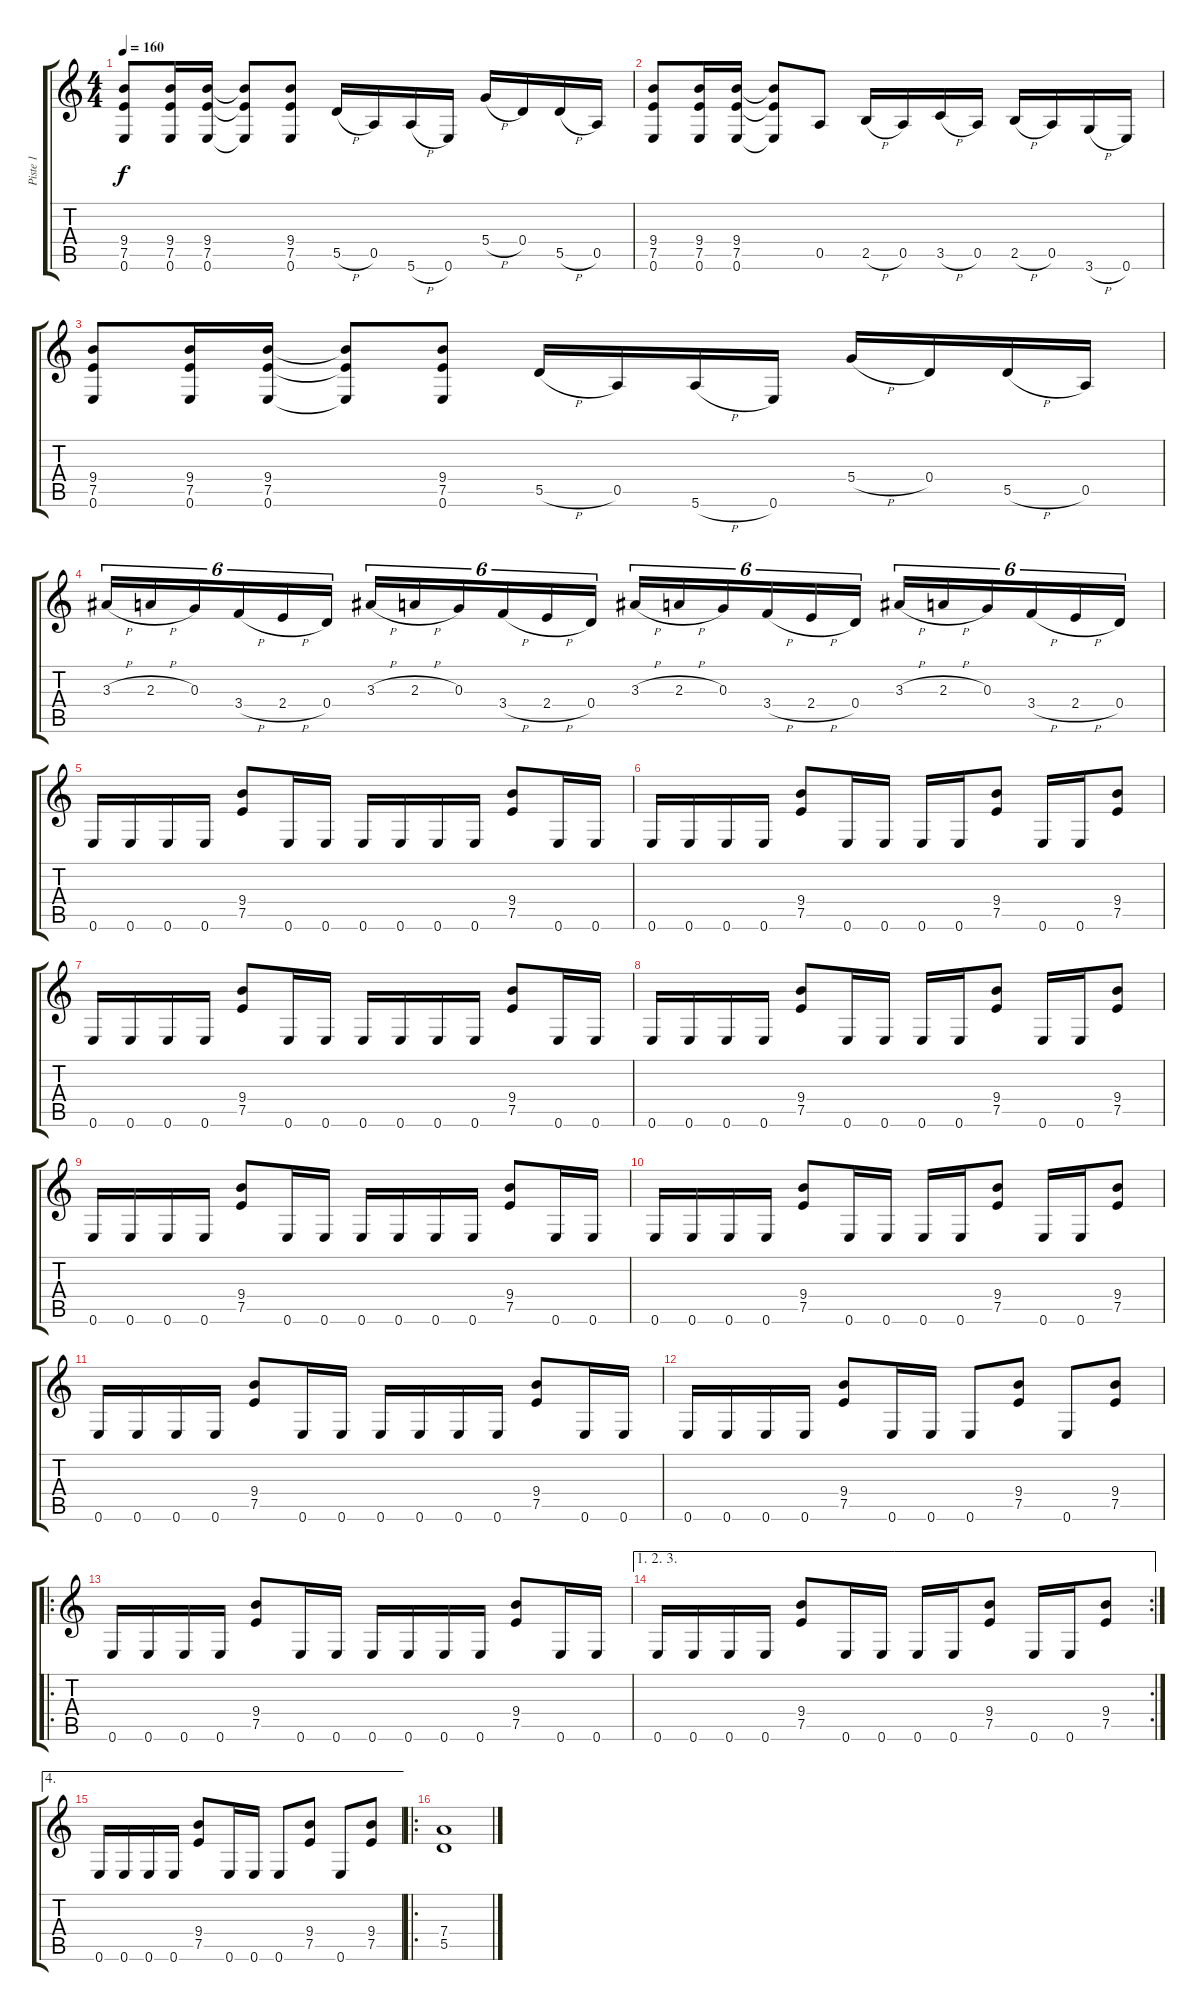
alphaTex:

\track ("Piste 1" "Piste 1") {instrument distortionguitar}
\staff {score tabs}
\tuning (E4 B3 G3 D3 A2 E2) {hide}
\ts (4 4)
\tempo 160
\clef g2
\ks c
(9.4 7.5 0.6).8{dy f instrument distortionguitar} (9.4 7.5 0.6).16 (9.4 7.5 0.6).16 (9.4{t} 7.5{t} 0.6{t}).8 (9.4 7.5 0.6).8 5.5{h}.16 0.5.16 5.6{h}.16 0.6.16 5.4{h}.16 0.4.16 5.5{h}.16 0.5.16 |
(9.4 7.5 0.6).8 (9.4 7.5 0.6).16 (9.4 7.5 0.6).16 (9.4{t} 7.5{t} 0.6{t}).8 0.5.8 2.5{h}.16 0.5.16 3.5{h}.16 0.5.16 2.5{h}.16 0.5.16 3.6{h}.16 0.6.16 |
(9.4 7.5 0.6).8 (9.4 7.5 0.6).16 (9.4 7.5 0.6).16 (9.4{t} 7.5{t} 0.6{t}).8 (9.4 7.5 0.6).8 5.5{h}.16 0.5.16 5.6{h}.16 0.6.16 5.4{h}.16 0.4.16 5.5{h}.16 0.5.16 |
3.3{h}.16{tu (6 4)} 2.3{h}.16{tu (6 4)} 0.3.16{tu (6 4)} 3.4{h}.16{tu (6 4)} 2.4{h}.16{tu (6 4)} 0.4.16{tu (6 4)} 3.3{h}.16{tu (6 4)} 2.3{h}.16{tu (6 4)} 0.3.16{tu (6 4)} 3.4{h}.16{tu (6 4)} 2.4{h}.16{tu (6 4)} 0.4.16{tu (6 4)} 3.3{h}.16{tu (6 4)} 2.3{h}.16{tu (6 4)} 0.3.16{tu (6 4)} 3.4{h}.16{tu (6 4)} 2.4{h}.16{tu (6 4)} 0.4.16{tu (6 4)} 3.3{h}.16{tu (6 4)} 2.3{h}.16{tu (6 4)} 0.3.16{tu (6 4)} 3.4{h}.16{tu (6 4)} 2.4{h}.16{tu (6 4)} 0.4.16{tu (6 4)} |
0.6.16 0.6.16 0.6.16 0.6.16 (9.4 7.5).8 0.6.16 0.6.16 0.6.16 0.6.16 0.6.16 0.6.16 (9.4 7.5).8 0.6.16 0.6.16 |
0.6.16 0.6.16 0.6.16 0.6.16 (9.4 7.5).8 0.6.16 0.6.16 0.6.16 0.6.16 (9.4 7.5).8 0.6.16 0.6.16 (9.4 7.5).8 |
0.6.16 0.6.16 0.6.16 0.6.16 (9.4 7.5).8 0.6.16 0.6.16 0.6.16 0.6.16 0.6.16 0.6.16 (9.4 7.5).8 0.6.16 0.6.16 |
0.6.16 0.6.16 0.6.16 0.6.16 (9.4 7.5).8 0.6.16 0.6.16 0.6.16 0.6.16 (9.4 7.5).8 0.6.16 0.6.16 (9.4 7.5).8 |
0.6.16 0.6.16 0.6.16 0.6.16 (9.4 7.5).8 0.6.16 0.6.16 0.6.16 0.6.16 0.6.16 0.6.16 (9.4 7.5).8 0.6.16 0.6.16 |
0.6.16 0.6.16 0.6.16 0.6.16 (9.4 7.5).8 0.6.16 0.6.16 0.6.16 0.6.16 (9.4 7.5).8 0.6.16 0.6.16 (9.4 7.5).8 |
0.6.16 0.6.16 0.6.16 0.6.16 (9.4 7.5).8 0.6.16 0.6.16 0.6.16 0.6.16 0.6.16 0.6.16 (9.4 7.5).8 0.6.16 0.6.16 |
0.6.16 0.6.16 0.6.16 0.6.16 (9.4 7.5).8 0.6.16 0.6.16 0.6.8 (9.4 7.5).8 0.6.8 (9.4 7.5).8 |
\ro
0.6.16 0.6.16 0.6.16 0.6.16 (9.4 7.5).8 0.6.16 0.6.16 0.6.16 0.6.16 0.6.16 0.6.16 (9.4 7.5).8 0.6.16 0.6.16 |
\ae (1 2 3)
\rc 2
0.6.16 0.6.16 0.6.16 0.6.16 (9.4 7.5).8 0.6.16 0.6.16 0.6.16 0.6.16 (9.4 7.5).8 0.6.16 0.6.16 (9.4 7.5).8 |
\ae 4
0.6.16 0.6.16 0.6.16 0.6.16 (9.4 7.5).8 0.6.16 0.6.16 0.6.8 (9.4 7.5).8 0.6.8 (9.4 7.5).8 |
\ro
(7.4 5.5).1
